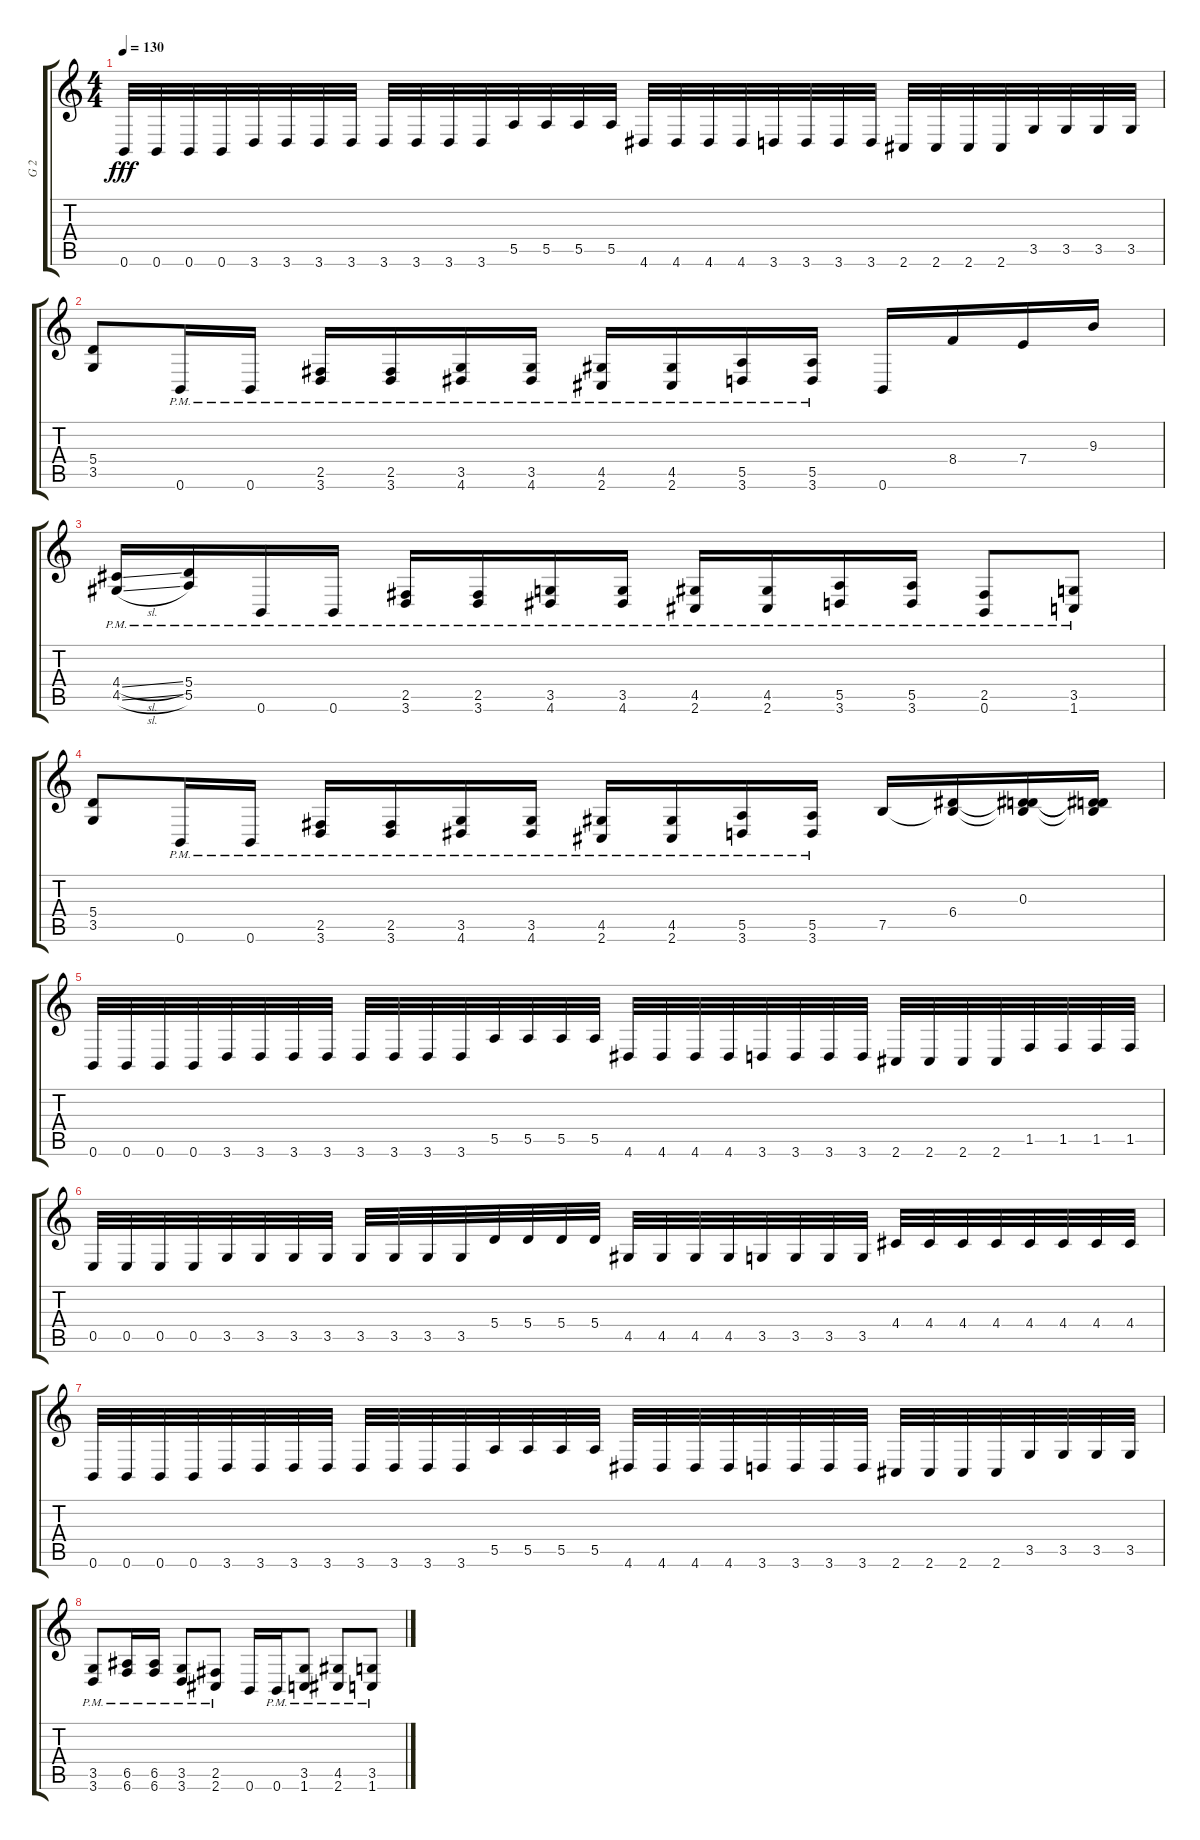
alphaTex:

\track ("G 2" "G 2") {instrument distortionguitar}
\staff {score tabs}
\tuning (B3 Gb3 D3 A2 E2 B1) {hide}
\ts (4 4)
\tempo 130
\clef g2
\ks c
0.6.32{dy fff} 0.6.32 0.6.32 0.6.32 3.6.32 3.6.32 3.6.32 3.6.32 3.6.32 3.6.32 3.6.32 3.6.32 5.5.32 5.5.32 5.5.32 5.5.32 4.6.32 4.6.32 4.6.32 4.6.32 3.6.32 3.6.32 3.6.32 3.6.32 2.6.32 2.6.32 2.6.32 2.6.32 3.5.32 3.5.32 3.5.32 3.5.32 |
(5.4 3.5).8 0.6{pm}.16 0.6{pm}.16 (2.5{pm} 3.6{pm}).16 (2.5{pm} 3.6{pm}).16 (3.5{pm} 4.6{pm}).16 (3.5{pm} 4.6{pm}).16 (4.5{pm} 2.6{pm}).16 (4.5{pm} 2.6{pm}).16 (5.5{pm} 3.6{pm}).16 (5.5{pm} 3.6{pm}).16 0.6.16 8.4.16 7.4.16 9.3.16 |
(4.4{sl} 4.5{sl pm}).16 (5.4 5.5{pm}).16 0.6{pm}.16 0.6{pm}.16 (2.5{pm} 3.6{pm}).16 (2.5{pm} 3.6{pm}).16 (3.5{pm} 4.6{pm}).16 (3.5{pm} 4.6{pm}).16 (4.5{pm} 2.6{pm}).16 (4.5{pm} 2.6{pm}).16 (5.5{pm} 3.6{pm}).16 (5.5{pm} 3.6{pm}).16 (2.5{pm} 0.6{pm}).8 (3.5{pm} 1.6{pm}).8 |
(5.4 3.5).8 0.6{pm}.16 0.6{pm}.16 (2.5{pm} 3.6{pm}).16 (2.5{pm} 3.6{pm}).16 (3.5{pm} 4.6{pm}).16 (3.5{pm} 4.6{pm}).16 (4.5{pm} 2.6{pm}).16 (4.5{pm} 2.6{pm}).16 (5.5{pm} 3.6{pm}).16 (5.5{pm} 3.6{pm}).16 7.5.16 (6.4 7.5{t}).16 (0.3 6.4{t} 7.5{t}).16 (0.3{t} 6.4{t} 7.5{t}).16 |
0.6.32 0.6.32 0.6.32 0.6.32 3.6.32 3.6.32 3.6.32 3.6.32 3.6.32 3.6.32 3.6.32 3.6.32 5.5.32 5.5.32 5.5.32 5.5.32 4.6.32 4.6.32 4.6.32 4.6.32 3.6.32 3.6.32 3.6.32 3.6.32 2.6.32 2.6.32 2.6.32 2.6.32 1.5.32 1.5.32 1.5.32 1.5.32 |
0.5.32 0.5.32 0.5.32 0.5.32 3.5.32 3.5.32 3.5.32 3.5.32 3.5.32 3.5.32 3.5.32 3.5.32 5.4.32 5.4.32 5.4.32 5.4.32 4.5.32 4.5.32 4.5.32 4.5.32 3.5.32 3.5.32 3.5.32 3.5.32 4.4.32 4.4.32 4.4.32 4.4.32 4.4.32 4.4.32 4.4.32 4.4.32 |
0.6.32 0.6.32 0.6.32 0.6.32 3.6.32 3.6.32 3.6.32 3.6.32 3.6.32 3.6.32 3.6.32 3.6.32 5.5.32 5.5.32 5.5.32 5.5.32 4.6.32 4.6.32 4.6.32 4.6.32 3.6.32 3.6.32 3.6.32 3.6.32 2.6.32 2.6.32 2.6.32 2.6.32 3.5.32 3.5.32 3.5.32 3.5.32 |
(3.5{pm} 3.6{pm}).8 (6.5{pm} 6.6{pm}).16 (6.5{pm} 6.6{pm}).16 (3.5{pm} 3.6{pm}).8 (2.5{pm} 2.6{pm}).8 0.6.16 0.6{pm}.16 (3.5{pm} 1.6{pm}).8 (4.5{pm} 2.6{pm}).8 (3.5{pm} 1.6{pm}).8
